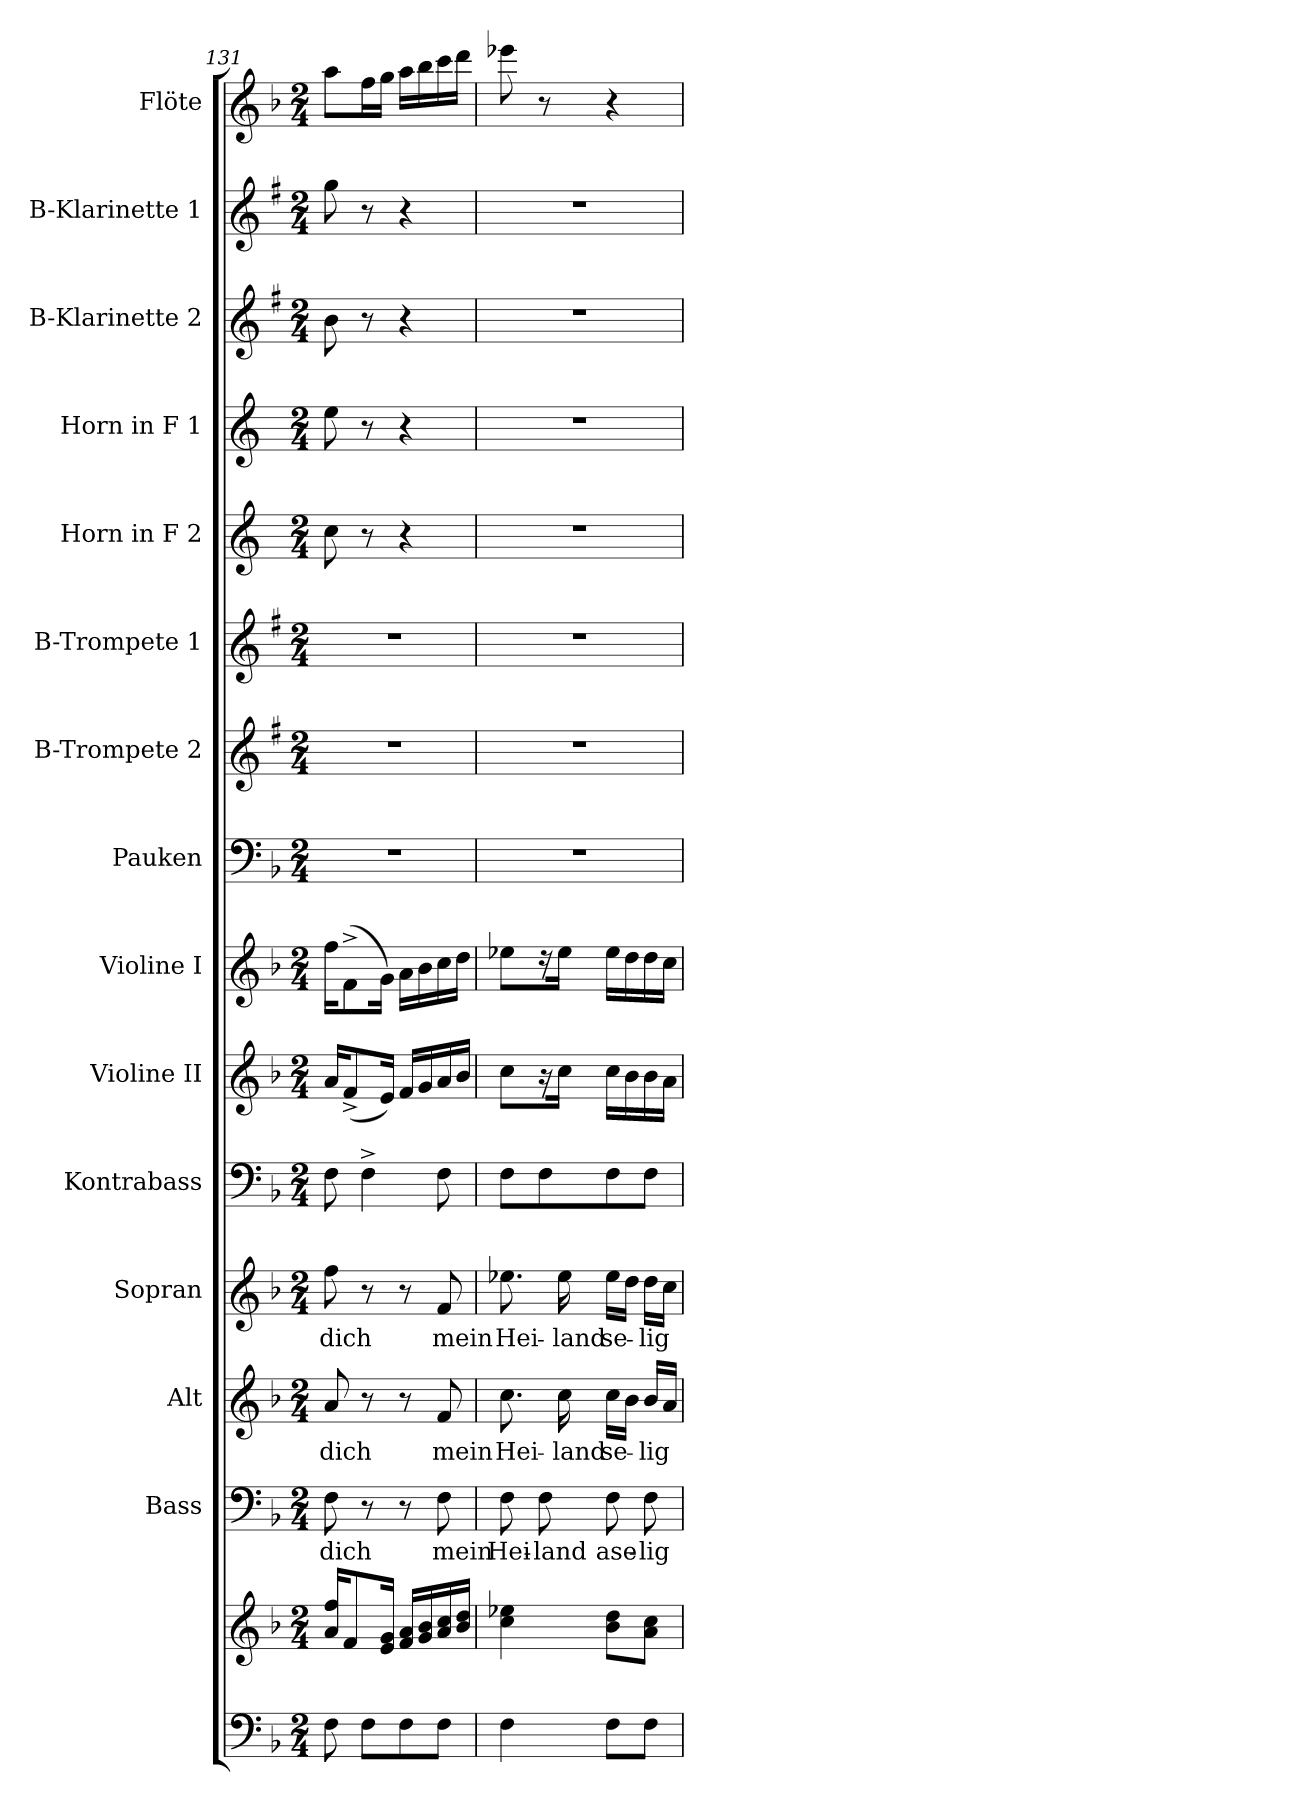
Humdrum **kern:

**kern	**kern	**kern	**text	**kern	**text	**kern	**text	**kern	**kern	**kern	**kern	**kern	**kern	**kern	**kern	**kern	**kern	**kern
*part15	*part15	*part14	*part14	*part13	*part13	*part12	*part12	*part11	*part10	*part9	*part8	*part7	*part6	*part5	*part4	*part3	*part2	*part1
*staff16	*staff15	*staff14	*staff14	*staff13	*staff13	*staff12	*staff12	*staff11	*staff10	*staff9	*staff8	*staff7	*staff6	*staff5	*staff4	*staff3	*staff2	*staff1
*	*	*I"Bass	*	*I"Alt	*	*I"Sopran	*	*I"Kontrabass	*I"Violine II	*I"Violine I	*I"Pauken	*I"B-Trompete 2	*I"B-Trompete 1	*I"Horn in F 2	*I"Horn in F 1	*I"B-Klarinette 2	*I"B-Klarinette 1	*I"Flöte
*	*	*I'B.	*	*I'A.	*	*I'S.	*	*I'Kb.	*I'Vl. II	*I'Vl. I	*I'Pk.	*I'B Trp. 2	*I'B Trp. 1	*	*	*I'B Kl. 2	*I'B Kl. 1	*I'Fl.
*clefF4	*clefG2	*clefF4	*	*clefG2	*	*clefG2	*	*clefF4	*clefG2	*clefG2	*clefF4	*clefG2	*clefG2	*clefG2	*clefG2	*clefG2	*clefG2	*clefG2
*	*	*	*	*	*	*	*	*ITrd7c12	*	*	*	*ITrd1c2	*ITrd1c2	*ITrd4c7	*ITrd4c7	*ITrd1c2	*ITrd1c2	*
*k[b-]	*k[b-]	*k[b-]	*	*k[b-]	*	*k[b-]	*	*k[b-]	*k[b-]	*k[b-]	*k[b-]	*k[b-]	*k[b-]	*k[b-]	*k[b-]	*k[b-]	*k[b-]	*k[b-]
*F:	*F:	*F:	*	*F:	*	*F:	*	*F:	*F:	*F:	*F:	*F:	*F:	*F:	*F:	*F:	*F:	*F:
*M2/4	*M2/4	*M2/4	*	*M2/4	*	*M2/4	*	*M2/4	*M2/4	*M2/4	*M2/4	*M2/4	*M2/4	*M2/4	*M2/4	*M2/4	*M2/4	*M2/4
=131	=131	=131	=131	=131	=131	=131	=131	=131	=131	=131	=131	=131	=131	=131	=131	=131	=131	=131
!	!	!	!LO:LY:b	!	!LO:LY:b	!	!LO:LY:b	!	!	!	!	!	!	!	!	!	!	!
8F\	16a/ 16ff/KL	8F\	dich	8a/	dich	8ff\	dich	8FF\	16a/KL	16ff\KL	2r	2r	2r	8f\	8a\	8a\	8ff\	8aa\L
.	8f/	.	.	.	.	.	.	.	(<8f^</	(>8f^>\	.	.	.	.	.	.	.	.
8F\L	.	8r	.	8r	.	8r	.	4FF^>\	.	.	.	.	.	8r	8r	8r	8r	16ff\L
.	16e/ 16g/Jk	.	.	.	.	.	.	.	16e/Jk)	16g\Jk)	.	.	.	.	.	.	.	16gg\JJ
8F\	16f/ 16a/LL	8r	.	8r	.	8r	.	.	16f/LL	16a\LL	.	.	.	4r	4r	4r	4r	16aa\LL
.	16g/ 16b-/	.	.	.	.	.	.	.	16g/	16b-\	.	.	.	.	.	.	.	16bb-\
!	!	!	!LO:LY:b	!	!LO:LY:b	!	!LO:LY:b	!	!	!	!	!	!	!	!	!	!	!
8F\J	16a/ 16cc/	8F\	mein	8f/	mein	8f/	mein	8FF\	16a/	16cc\	.	.	.	.	.	.	.	16ccc\
.	16b-/ 16dd/JJ	.	.	.	.	.	.	.	16b-/JJ	16dd\JJ	.	.	.	.	.	.	.	16ddd\JJ
=132	=132	=132	=132	=132	=132	=132	=132	=132	=132	=132	=132	=132	=132	=132	=132	=132	=132	=132
!	!	!	!LO:LY:b	!	!LO:LY:b	!	!LO:LY:b	!	!	!	!	!	!	!	!	!	!	!
4F\	4cc\ 4ee-X\	8F\	Hei-	8.cc\	Hei-	8.ee-X\	Hei-	8FF\L	8cc\L	8ee-X\L	2r	2r	2r	2r	2r	2r	2r	8eee-X\
!	!	!	!LO:LY:b	!	!	!	!	!	!	!	!	!	!	!	!	!	!	!
.	.	8F\	-land	.	.	.	.	8FF\	16r	16r	.	.	.	.	.	.	.	8r
!	!	!	!	!	!LO:LY:b	!	!LO:LY:b	!	!	!	!	!	!	!	!	!	!	!
.	.	.	.	16cc\	-land	16ee-\	-land	.	16cc\Jk	16ee-\Jk	.	.	.	.	.	.	.	.
!	!	!	!LO:LY:b	!	!LO:LY:b	!	!LO:LY:b	!	!	!	!	!	!	!	!	!	!	!
8F\L	8b-\ 8dd\L	8F\	ase-	16cc\LL	se-	16ee-\LL	se-	8FF\	16cc\LL	16ee-\LL	.	.	.	.	.	.	.	4r
.	.	.	.	16b-\JJ	.	16dd\JJ	.	.	16b-\	16dd\	.	.	.	.	.	.	.	.
!	!	!	!LO:LY:b	!	!LO:LY:b	!	!LO:LY:b	!	!	!	!	!	!	!	!	!	!	!
8F\J	8a\ 8cc\J	8F\	-lig	16b-/LL	-lig	16dd\LL	-lig	8FF\J	16b-\	16dd\	.	.	.	.	.	.	.	.
.	.	.	.	16a/JJ	.	16cc\JJ	.	.	16a\JJ	16cc\JJ	.	.	.	.	.	.	.	.
=	=	=	=	=	=	=	=	=	=	=	=	=	=	=	=	=	=	=
*-	*-	*-	*-	*-	*-	*-	*-	*-	*-	*-	*-	*-	*-	*-	*-	*-	*-	*-
